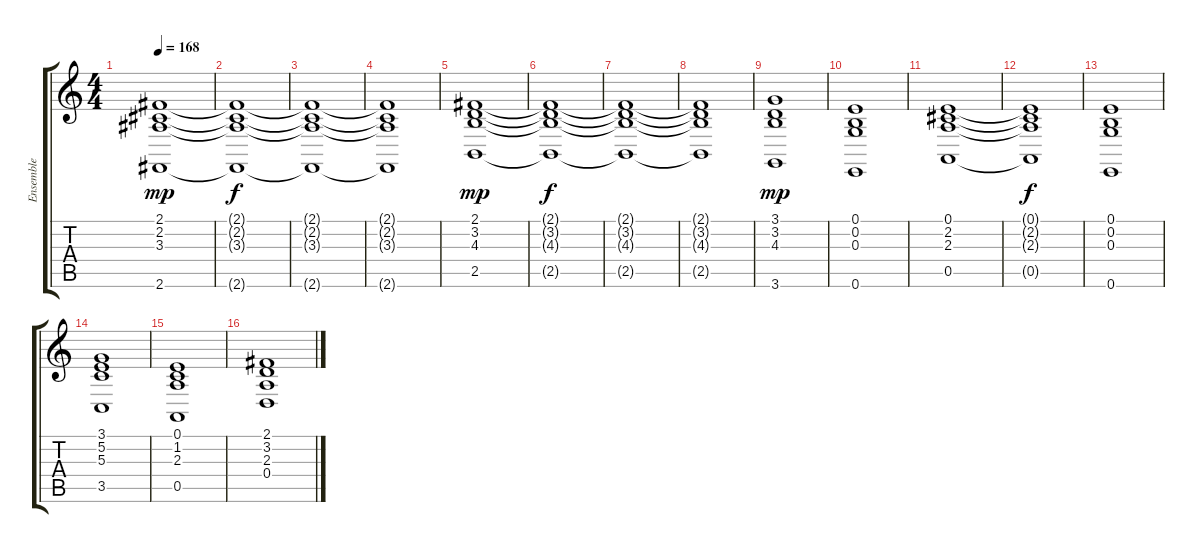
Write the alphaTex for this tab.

\track ("Ensemble" "Ensemble") {instrument stringensemble1}
\staff {score tabs}
\tuning (E4 B3 G3 D3 A2 E2) {hide}
\ts (4 4)
\tempo 168
\clef g2
\ks c
(2.1 2.2 3.3 2.6).1{dy mp} |
(2.1{t} 2.2{t} 3.3{t} 2.6{t}).1{dy f} |
(2.1{t} 2.2{t} 3.3{t} 2.6{t}).1 |
(2.1{t} 2.2{t} 3.3{t} 2.6{t}).1 |
(2.1 3.2 4.3 2.5).1{dy mp} |
(2.1{t} 3.2{t} 4.3{t} 2.5{t}).1{dy f} |
(2.1{t} 3.2{t} 4.3{t} 2.5{t}).1 |
(2.1{t} 3.2{t} 4.3{t} 2.5{t}).1 |
(3.1 3.2 4.3 3.6).1{dy mp} |
(0.1 0.2 0.3 0.6).1 |
(0.1 2.2 2.3 0.5).1 |
(0.1{t} 2.2{t} 2.3{t} 0.5{t}).1{dy f} |
\section ("" "")
(0.1 0.2 0.3 0.6).1 |
(3.1 5.2 5.3 3.5).1 |
(0.1 1.2 2.3 0.5).1 |
(2.1 3.2 2.3 0.4).1
